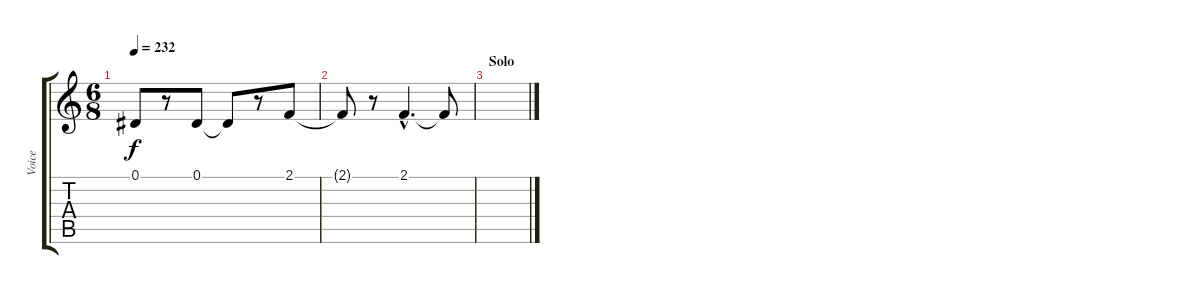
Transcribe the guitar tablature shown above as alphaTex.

\track ("Voice" "Voice") {instrument tenorsax}
\staff {score tabs}
\tuning (Eb4 Bb3 Gb3 Db3 Ab2 Eb2) {hide}
\ts (6 8)
\tempo 232
\clef g2
\ks c
0.1{t}.8{dy f} r.8 0.1.8 0.1{t}.8 r.8 2.1.8 |
2.1{t}.8 r.8 2.1{hac}.4{d} 2.1{t}.8 |
\section ("" "Solo")
